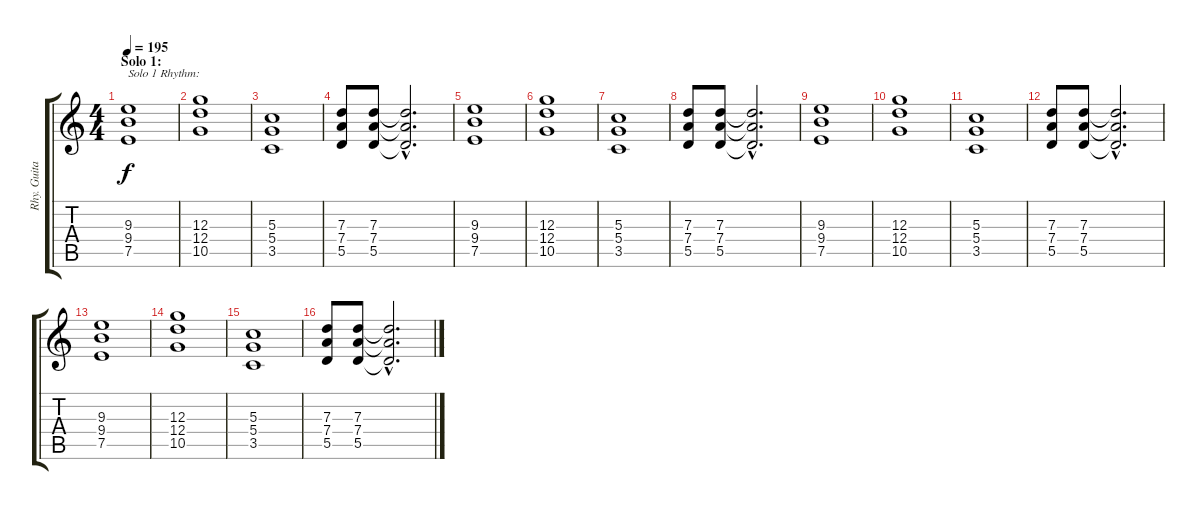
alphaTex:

\track ("Rhy. Guitar 2" "Rhy. Guita") {instrument distortionguitar}
\staff {score tabs}
\tuning (E4 B3 G3 D3 A2 E2) {hide}
\ts (4 4)
\section ("" "Solo 1:")
\tempo 195
\clef g2
\ks c
(9.3 9.4 7.5).1{txt "Solo 1 Rhythm:" dy f} |
(12.3 12.4 10.5).1 |
(5.3 5.4 3.5).1 |
(7.3 7.4 5.5).8 (7.3 7.4 5.5).8 (7.3{hac t} 7.4{hac t} 5.5{hac t}).2{d} |
(9.3 9.4 7.5).1 |
(12.3 12.4 10.5).1 |
(5.3 5.4 3.5).1 |
(7.3 7.4 5.5).8 (7.3 7.4 5.5).8 (7.3{hac t} 7.4{hac t} 5.5{hac t}).2{d} |
(9.3 9.4 7.5).1 |
(12.3 12.4 10.5).1 |
(5.3 5.4 3.5).1 |
(7.3 7.4 5.5).8 (7.3 7.4 5.5).8 (7.3{hac t} 7.4{hac t} 5.5{hac t}).2{d} |
(9.3 9.4 7.5).1 |
(12.3 12.4 10.5).1 |
(5.3 5.4 3.5).1 |
(7.3 7.4 5.5).8 (7.3 7.4 5.5).8 (7.3{hac t} 7.4{hac t} 5.5{hac t}).2{d}
